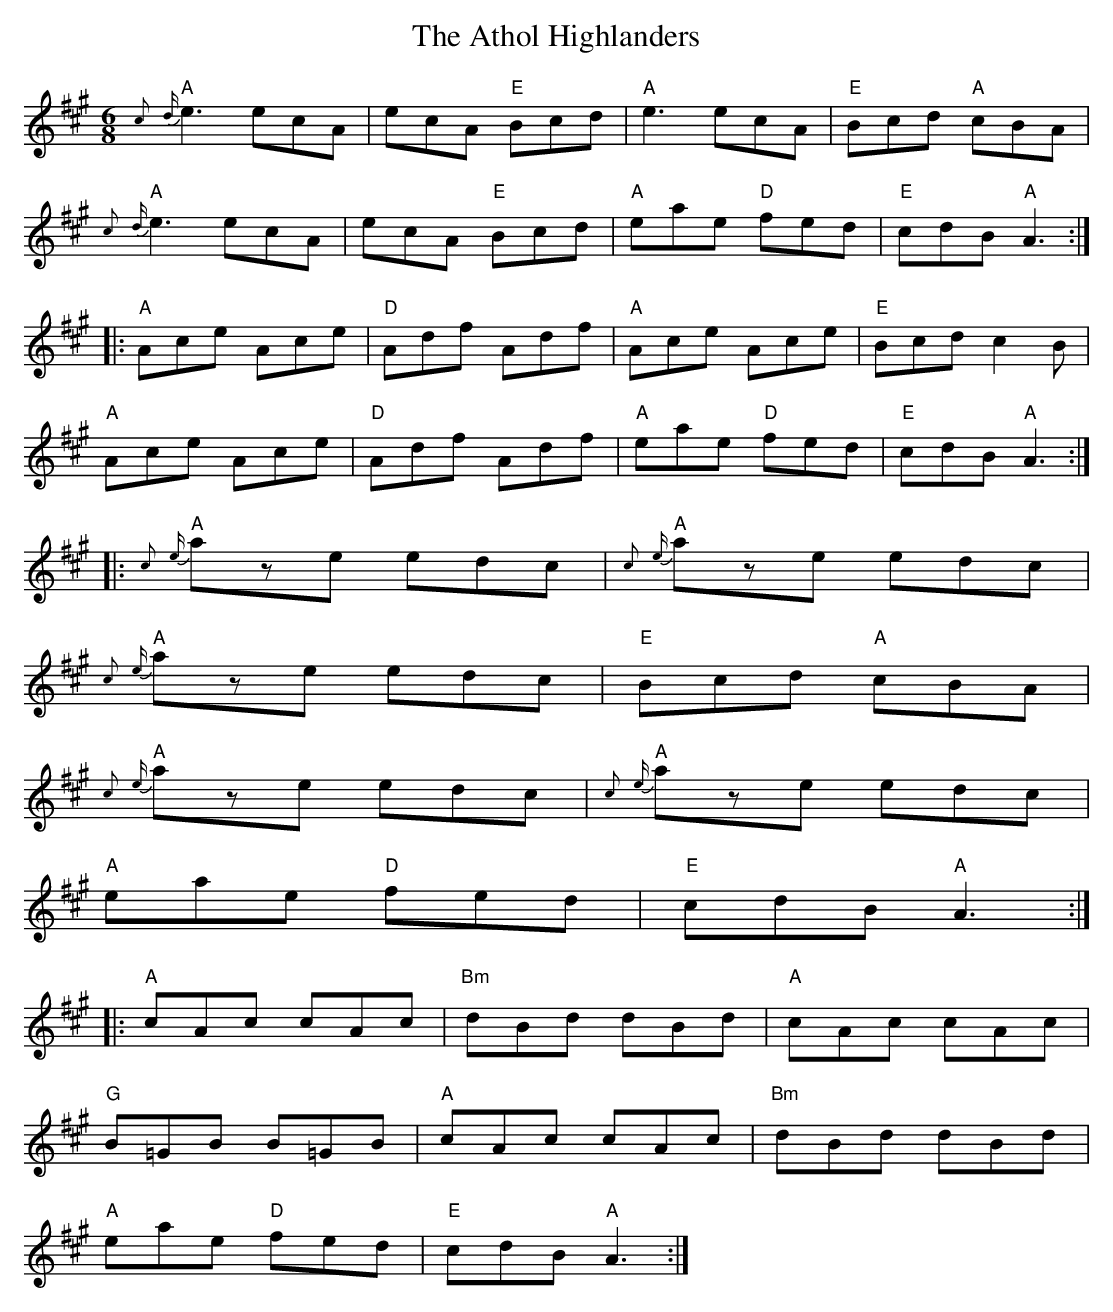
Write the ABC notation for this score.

X:1
T:Athol Highlanders, The
M:6/8
L:1/8
K:A
{c}{d}"A"e3 ecA|ecA "E"Bcd|"A"e3 ecA|"E"Bcd "A"cBA|
{c}{d}"A"e3 ecA|ecA "E"Bcd|"A"eae "D"fed|"E"cdB "A"A3::
"A"Ace Ace|"D"Adf Adf|"A"Ace Ace|"E"Bcd c2B|
"A"Ace Ace|"D"Adf Adf|"A"eae "D"fed|"E"cdB "A"A3::
{c}{e}"A"aze edc|{c}{e}"A"aze edc|
{c}{e}"A"aze edc|"E"Bcd "A"cBA|
{c}{e}"A"aze edc|{c}{e}"A"aze edc|
"A"eae "D"fed|"E"cdB "A"A3::
"A"cAc cAc|"Bm"dBd dBd|"A"cAc cAc|
"G"B=GB B=GB|"A"cAc cAc|"Bm"dBd dBd|
"A"eae "D"fed|"E"cdB "A"A3:|
